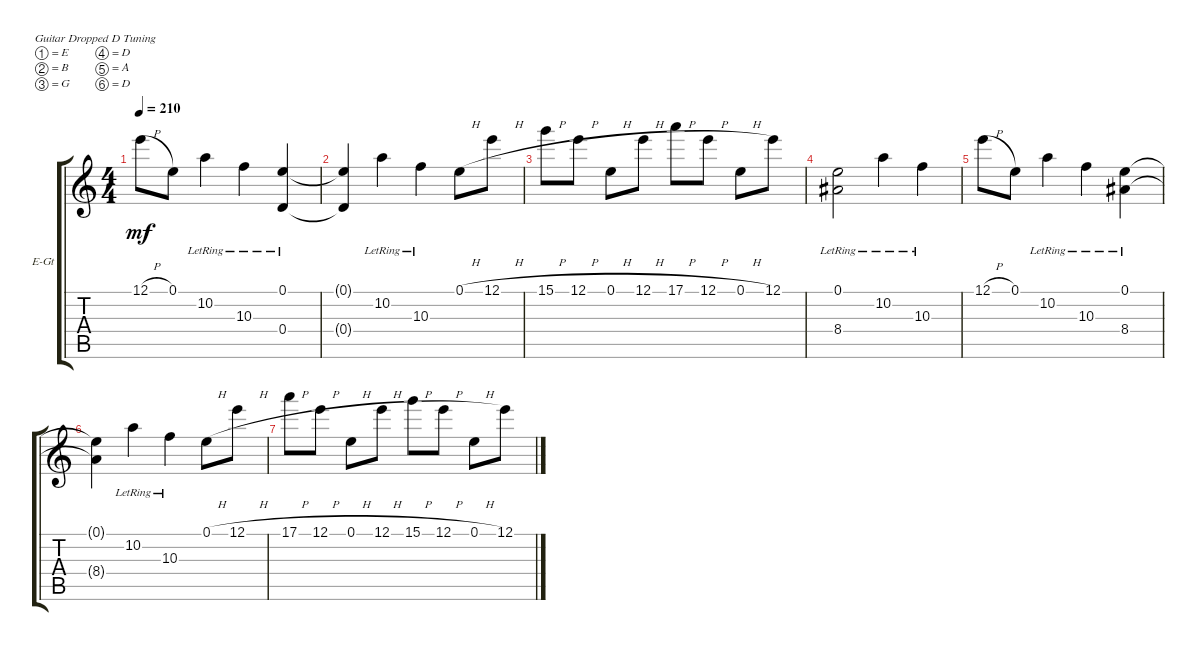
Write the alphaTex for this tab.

\defaultSystemsLayout 4
\bracketExtendMode groupsimilarinstruments
\firstSystemTrackNameOrientation horizontal
\otherSystemsTrackNameOrientation horizontal
\track ("clean guitar2" "E-Gt") {instrument electricguitarclean}
\staff {score tabs}
\tuning (E4 B3 G3 D3 A2 D2)
\ts (4 4)
\tempo 210
\clef g2
\ks c
12.1{h}.8{dy mf} 0.1.8 10.2{lr}.4 10.3{lr}.4 (0.4{lr} 0.1{lr}).4 |
(0.4{t} 0.1{t}).4 10.2{lr}.4 10.3{lr}.4 0.1{h}.8 12.1{h}.8 |
15.1{h}.8 12.1{h}.8 0.1{h}.8 12.1{h}.8 17.1{h}.8 12.1{h}.8 0.1{h}.8 12.1.8 |
(8.4{lr} 0.1{lr}).2 10.2{lr}.4 10.3{lr}.4 |
12.1{h}.8 0.1.8 10.2{lr}.4 10.3{lr}.4 (8.4{lr} 0.1{lr}).4 |
(8.4{t} 0.1{t}).4 10.2{lr}.4 10.3{lr}.4 0.1{h}.8 12.1{h}.8 |
17.1{h}.8 12.1{h}.8 0.1{h}.8 12.1{h}.8 15.1{h}.8 12.1{h}.8 0.1{h}.8 12.1.8
